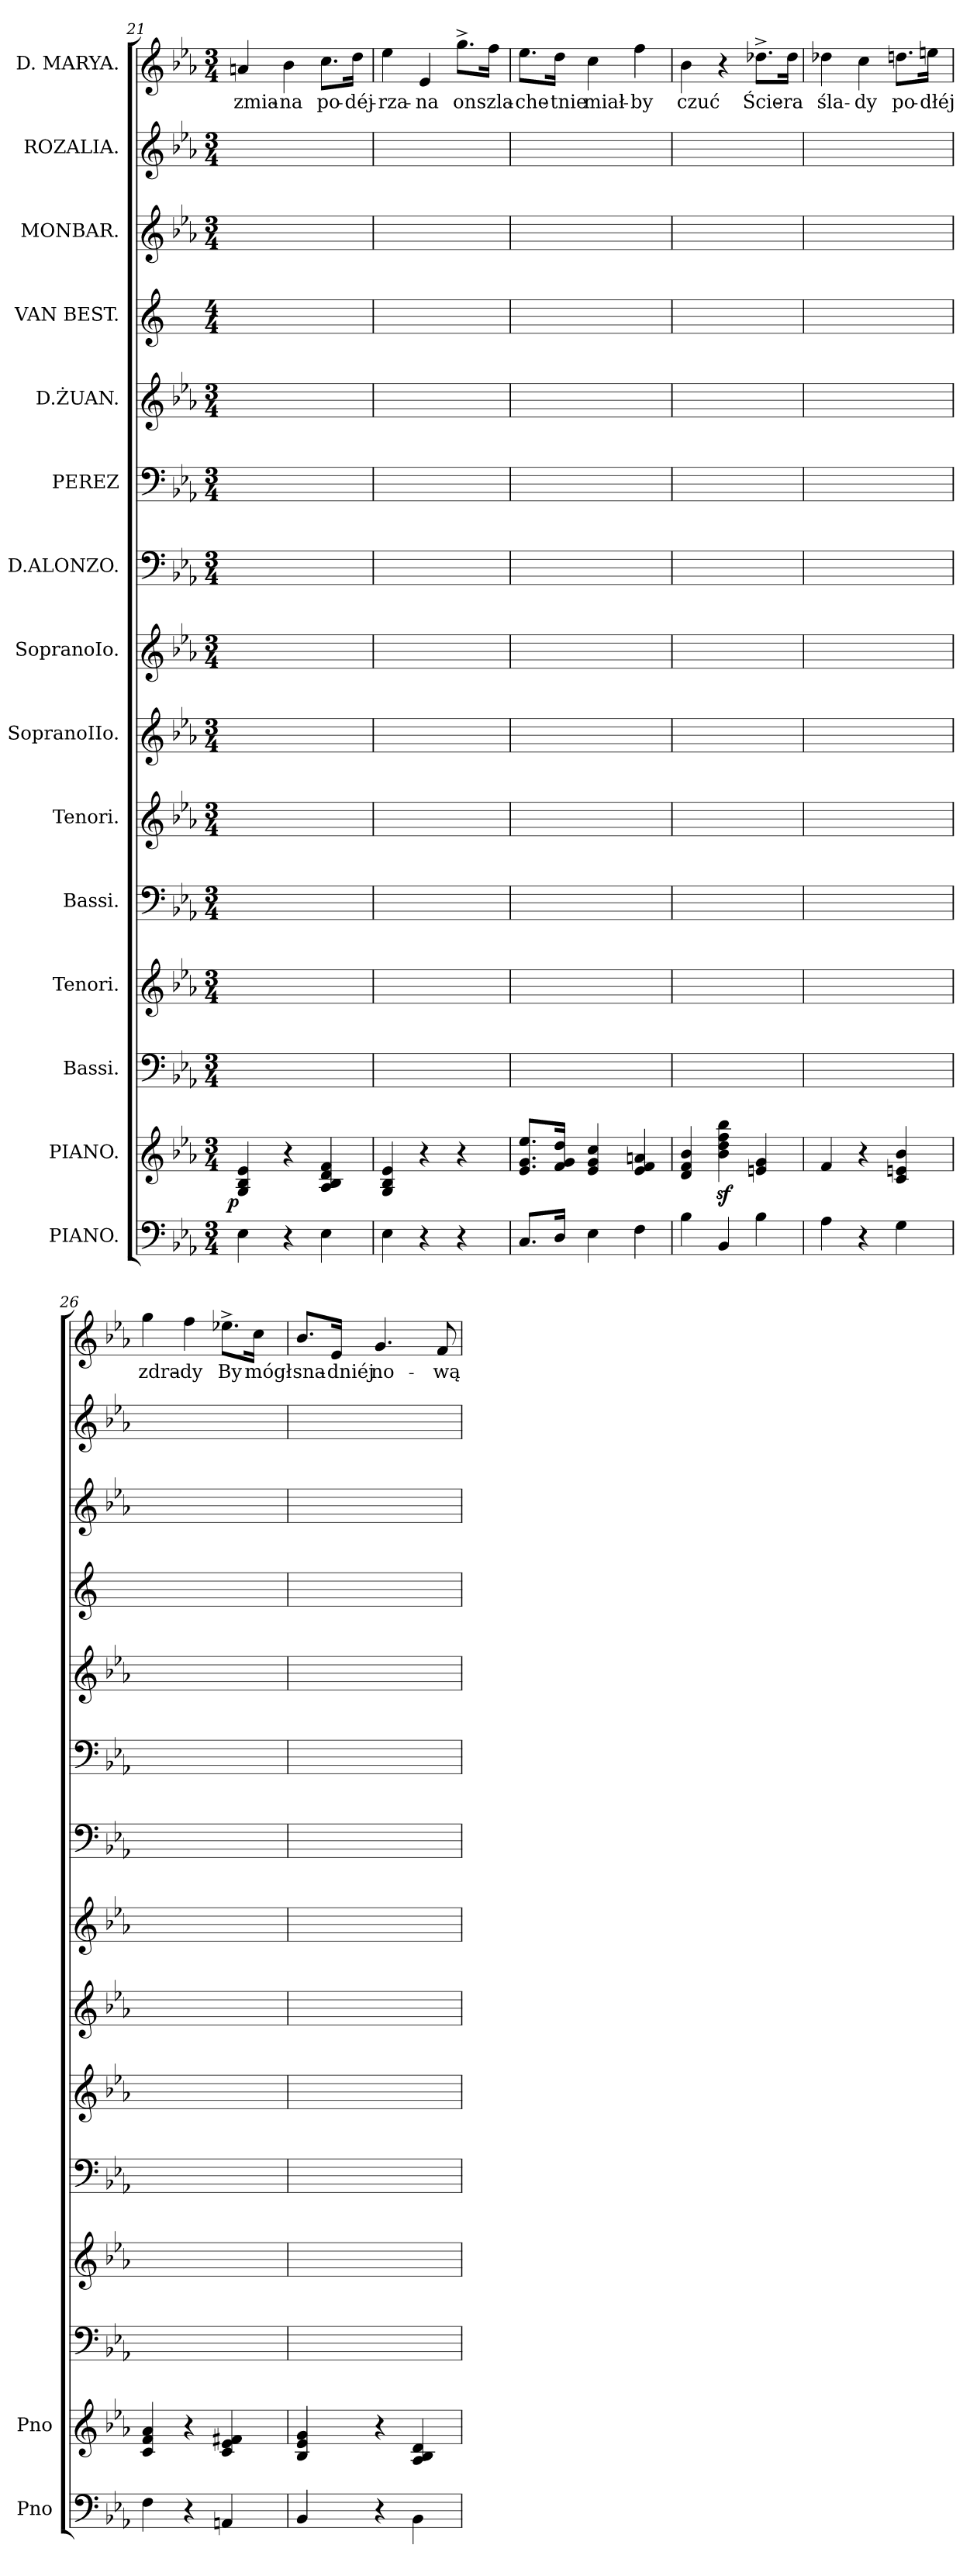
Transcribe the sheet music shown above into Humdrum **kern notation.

**kern	**kern	**dynam	**kern	**kern	**kern	**kern	**kern	**kern	**kern	**kern	**kern	**kern	**kern	**kern	**kern	**text
*part15	*part14	*part14	*part13	*part12	*part11	*part10	*part9	*part8	*part7	*part6	*part5	*part4	*part3	*part2	*part1	*part1
*staff15	*staff14	*staff14	*staff13	*staff12	*staff11	*staff10	*staff9	*staff8	*staff7	*staff6	*staff5	*staff4	*staff3	*staff2	*staff1	*staff1
*I"PIANO.	*I"PIANO.	*	*I"Bassi.	*I"Tenori.	*I"Bassi.	*I"Tenori.	*I"SopranoIIo.	*I"SopranoIo.	*I"D.ALONZO.	*I"PEREZ	*I"D.ŻUAN.	*I"VAN BEST.	*I"MONBAR.	*I"ROZALIA.	*I"D. MARYA.	*
*I'Pno	*I'Pno	*	*	*	*	*	*	*	*	*	*	*	*	*	*	*
*clefF4	*clefG2	*	*clefF4	*clefG2	*clefF4	*clefG2	*clefG2	*clefG2	*clefF4	*clefF4	*clefG2	*clefG2	*clefG2	*clefG2	*clefG2	*
*	*	*	*	*ITrd8c12	*	*ITrd8c12	*	*	*	*	*ITrd8c12	*ITrd8c12	*ITrd8c12	*	*	*
*k[b-e-a-]	*k[b-e-a-]	*	*k[b-e-a-]	*k[b-e-a-]	*k[b-e-a-]	*k[b-e-a-]	*k[b-e-a-]	*k[b-e-a-]	*k[b-e-a-]	*k[b-e-a-]	*k[b-e-a-]	*k[]	*k[b-e-a-]	*k[b-e-a-]	*k[b-e-a-]	*
*M3/4	*M3/4	*	*M3/4	*M3/4	*M3/4	*M3/4	*M3/4	*M3/4	*M3/4	*M3/4	*M3/4	*M4/4	*M3/4	*M3/4	*M3/4	*
=21	=21	=21	=21	=21	=21	=21	=21	=21	=21	=21	=21	=21	=21	=21	=21	=21
!	!	!LO:DY:b:rj	!	!	!	!	!	!	!	!	!	!	!	!	!	!
4E-\	4G/ 4B-/ 4e-/	p	2.ryy	2.ryy	2.ryy	2.ryy	2.ryy	2.ryy	2.ryy	2.ryy	2.ryy	2.ryy	2.ryy	2.ryy	4an/	zmia-
4r	4r	.	.	.	.	.	.	.	.	.	.	.	.	.	4b-\	-na
4E-\	4A-/ 4B-/ 4d/ 4f/	.	.	.	.	.	.	.	.	.	.	.	.	.	8.cc\L	po-
.	.	.	.	.	.	.	.	.	.	.	.	.	.	.	16dd\Jk	-déj-
=22	=22	=22	=22	=22	=22	=22	=22	=22	=22	=22	=22	=22	=22	=22	=22	=22
4E-\	4G/ 4B-/ 4e-/	.	2.ryy	2.ryy	2.ryy	2.ryy	2.ryy	2.ryy	2.ryy	2.ryy	2.ryy	2.ryy	2.ryy	2.ryy	4ee-\	-rza-
4r	4r	.	.	.	.	.	.	.	.	.	.	.	.	.	4e-/	-na
4r	4r	.	.	.	.	.	.	.	.	.	.	.	.	.	8.gg^\L	on
.	.	.	.	.	.	.	.	.	.	.	.	.	.	.	16ff\Jk	szla-
=23	=23	=23	=23	=23	=23	=23	=23	=23	=23	=23	=23	=23	=23	=23	=23	=23
8.C/L	8.e-/ 8.g/ 8.ee-/L	.	2.ryy	2.ryy	2.ryy	2.ryy	2.ryy	2.ryy	2.ryy	2.ryy	2.ryy	2.ryy	2.ryy	2.ryy	8.ee-\L	-che-
16D/Jk	16f/ 16g/ 16dd/Jk	.	.	.	.	.	.	.	.	.	.	.	.	.	16dd\Jk	-tnie
4E-\	4e-/ 4g/ 4cc/	.	.	.	.	.	.	.	.	.	.	.	.	.	4cc\	miał-
4F\	4e-/ 4f/ 4an/	.	.	.	.	.	.	.	.	.	.	.	.	.	4ff\	-by
=24	=24	=24	=24	=24	=24	=24	=24	=24	=24	=24	=24	=24	=24	=24	=24	=24
4B-\	4d/ 4f/ 4b-/	.	2.ryy	2.ryy	2.ryy	2.ryy	2.ryy	2.ryy	2.ryy	2.ryy	2.ryy	2.ryy	2.ryy	2.ryy	4b-\	czuć
4BB-/	4b-z\ 4ddz\ 4ffz\ 4bb-z\	.	.	.	.	.	.	.	.	.	.	.	.	.	4r	.
4B-\	4en/ 4g/	.	.	.	.	.	.	.	.	.	.	.	.	.	8.dd-X^\L	Ście-
.	.	.	.	.	.	.	.	.	.	.	.	.	.	.	16dd-\Jk	-ra
=25	=25	=25	=25	=25	=25	=25	=25	=25	=25	=25	=25	=25	=25	=25	=25	=25
4A-\	4f/	.	2.ryy	2.ryy	2.ryy	2.ryy	2.ryy	2.ryy	2.ryy	2.ryy	2.ryy	2.ryy	2.ryy	2.ryy	4dd-X\	śla-
4r	4r	.	.	.	.	.	.	.	.	.	.	.	.	.	4cc\	-dy
4G\	4c/ 4en/ 4b-/	.	.	.	.	.	.	.	.	.	.	.	.	.	8.ddn\L	po-
.	.	.	.	.	.	.	.	.	.	.	.	.	.	.	16een\Jk	-dłéj
=26	=26	=26	=26	=26	=26	=26	=26	=26	=26	=26	=26	=26	=26	=26	=26	=26
4F\	4c/ 4f/ 4a-/	.	2.ryy	2.ryy	2.ryy	2.ryy	2.ryy	2.ryy	2.ryy	2.ryy	2.ryy	2.ryy	2.ryy	2.ryy	4gg\	zdra-
4r	4r	.	.	.	.	.	.	.	.	.	.	.	.	.	4ff\	-dy
4AAn/	4c/ 4e-/ 4f#X/	.	.	.	.	.	.	.	.	.	.	.	.	.	8.ee-X^\L	By
.	.	.	.	.	.	.	.	.	.	.	.	.	.	.	16cc\Jk	mógł
=27	=27	=27	=27	=27	=27	=27	=27	=27	=27	=27	=27	=27	=27	=27	=27	=27
4BB-/	4B-/ 4e-/ 4g/	.	2.ryy	2.ryy	2.ryy	2.ryy	2.ryy	2.ryy	2.ryy	2.ryy	2.ryy	2.ryy	2.ryy	2.ryy	8.b-/L	sna-
.	.	.	.	.	.	.	.	.	.	.	.	.	.	.	16e-/Jk	-dniéj
4r	4r	.	.	.	.	.	.	.	.	.	.	.	.	.	4.g/	no-
4BB-\	4A-/ 4B-/ 4d/	.	.	.	.	.	.	.	.	.	.	.	.	.	.	.
.	.	.	.	.	.	.	.	.	.	.	.	.	.	.	8f/	-wą
=	=	=	=	=	=	=	=	=	=	=	=	=	=	=	=	=
*-	*-	*-	*-	*-	*-	*-	*-	*-	*-	*-	*-	*-	*-	*-	*-	*-
